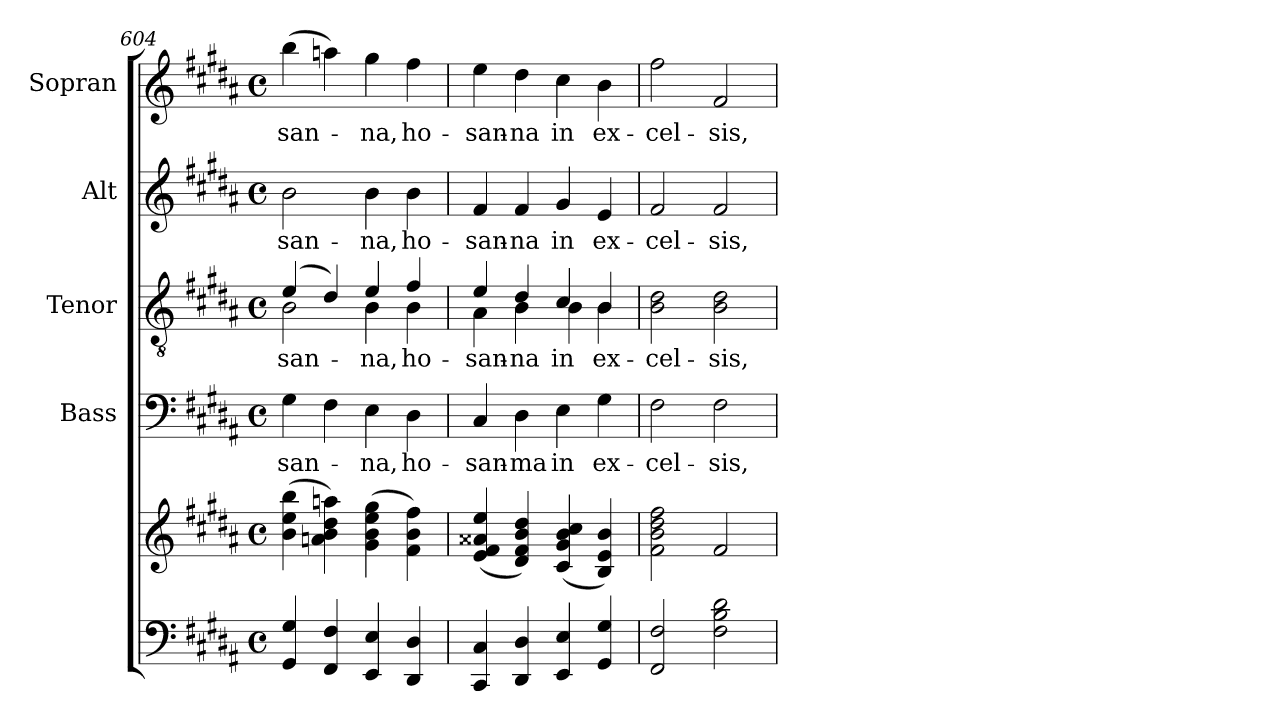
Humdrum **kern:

**kern	**kern	**kern	**text	**kern	**text	**kern	**text	**kern	**text
*part5	*part5	*part4	*part4	*part3	*part3	*part2	*part2	*part1	*part1
*staff6	*staff5	*staff4	*staff4	*staff3	*staff3	*staff2	*staff2	*staff1	*staff1
*	*	*I"Bass	*	*I"Tenor	*	*I"Alt	*	*I"Sopran	*
*	*	*I'B.	*	*I'T.	*	*I'A.	*	*I'S.	*
*clefF4	*clefG2	*clefF4	*	*clefGv2	*	*clefG2	*	*clefG2	*
*k[f#c#g#d#a#]	*k[f#c#g#d#a#]	*k[f#c#g#d#a#]	*	*k[f#c#g#d#a#]	*	*k[f#c#g#d#a#]	*	*k[f#c#g#d#a#]	*
*B:	*B:	*B:	*	*B:	*	*B:	*	*B:	*
*M4/4	*M4/4	*M4/4	*	*M4/4	*	*M4/4	*	*M4/4	*
*met(c)	*met(c)	*met(c)	*	*met(c)	*	*met(c)	*	*met(c)	*
=604	=604	=604	=604	=604	=604	=604	=604	=604	=604
!	!	!	!LO:LY:b	!	!LO:LY:b	!	!LO:LY:b	!	!LO:LY:b
*	*	*	*	*^	*	*	*	*	*
4GG#/ 4G#/	(>4b\ 4ee\ 4bb\	4G#\	-san-	(4e/	2B\	-san-	2b\	-san-	(>4bb\	-san-
4FF#/ 4F#/	4an\ 4b\ 4dd#\ 4aan\)	4F#\	.	4d#/)	.	.	.	.	4aan\)	.
!	!	!	!LO:LY:b	!	!	!LO:LY:b	!	!LO:LY:b	!	!LO:LY:b
4EE/ 4E/	(>4g#\ 4b\ 4ee\ 4gg#\	4E\	-na,	4e/	4B\	-na,	4b\	-na,	4gg#\	-na,
!	!	!	!LO:LY:b	!	!	!LO:LY:b	!	!LO:LY:b	!	!LO:LY:b
4DD#/ 4D#/	4f#\ 4b\ 4ff#\)	4D#\	ho-	4f#/	4B\	ho-	4b\	ho-	4ff#\	ho-
=605	=605	=605	=605	=605	=605	=605	=605	=605	=605	=605
!	!	!	!LO:LY:b	!	!	!LO:LY:b	!	!LO:LY:b	!	!LO:LY:b
4CC#/ 4C#/	(<4e/ 4f#/ 4a##X/ 4ee/	4C#/	-san-	4e/	4A#\	-san-	4f#/	-san-	4ee\	-san-
!	!	!	!LO:LY:b	!	!	!LO:LY:b	!	!LO:LY:b	!	!LO:LY:b
4DD#/ 4D#/	4d#/ 4f#/ 4b/ 4dd#/)	4D#\	-ma	4d#/	4B\	-na	4f#/	-na	4dd#\	-na
!	!	!	!LO:LY:b	!	!	!LO:LY:b	!	!LO:LY:b	!	!LO:LY:b
4EE/ 4E/	(<4c#/ 4g#/ 4b/ 4cc#/	4E\	in	4c#/	4B\	in	4g#/	in	4cc#\	in
!	!	!	!LO:LY:b	!	!	!LO:LY:b	!	!LO:LY:b	!	!LO:LY:b
4GG#/ 4G#/	4B/ 4e/ 4b/)	4G#\	ex-	4B/	4B\	ex-	4e/	ex-	4b\	ex-
!!LO:LB:g=z
=606	=606	=606	=606	=606	=606	=606	=606	=606	=606	=606
!	!	!	!LO:LY:b	!	!	!LO:LY:b	!	!LO:LY:b	!	!LO:LY:b
*	*	*	*	*v	*v	*	*	*	*	*
2FF#/ 2F#/	2f#\ 2b\ 2dd#\ 2ff#\	2F#\	-cel-	2B\ 2d#\	-cel-	2f#/	-cel-	2ff#\	-cel-
!	!	!	!LO:LY:b	!	!LO:LY:b	!	!LO:LY:b	!	!LO:LY:b
2F#\ 2B\ 2d#\	2f#/	2F#\	-sis,	2B\ 2d#\	-sis,	2f#/	-sis,	2f#/	-sis,
=	=	=	=	=	=	=	=	=	=
*-	*-	*-	*-	*-	*-	*-	*-	*-	*-
